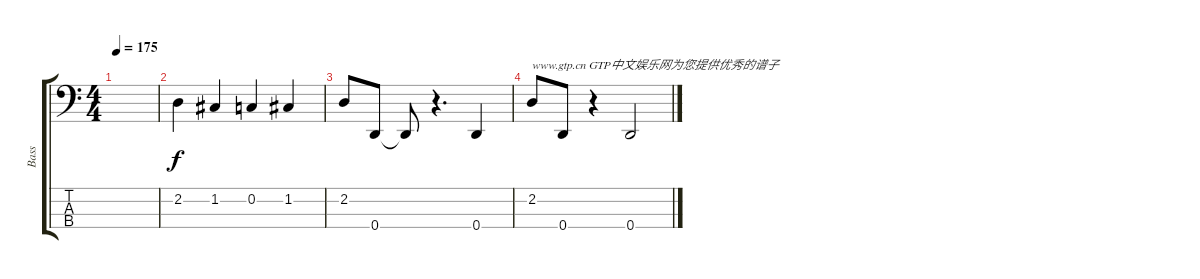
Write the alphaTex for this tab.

\track ("Bass" "Bass") {instrument electricbassfinger}
\staff {score tabs}
\tuning (F2 C2 G1 D1) {hide}
\ts (4 4)
\tempo 175
\clef f4
\ks c
|
2.2.4 1.2.4 0.2.4 1.2.4 |
2.2.8 0.4.8 0.4{t}.8 r.4{d} 0.4.4 |
2.2.8{txt "www.gtp.cn GTP中文娱乐网为您提供优秀的谱子"} 0.4.8 r.4 0.4.2
